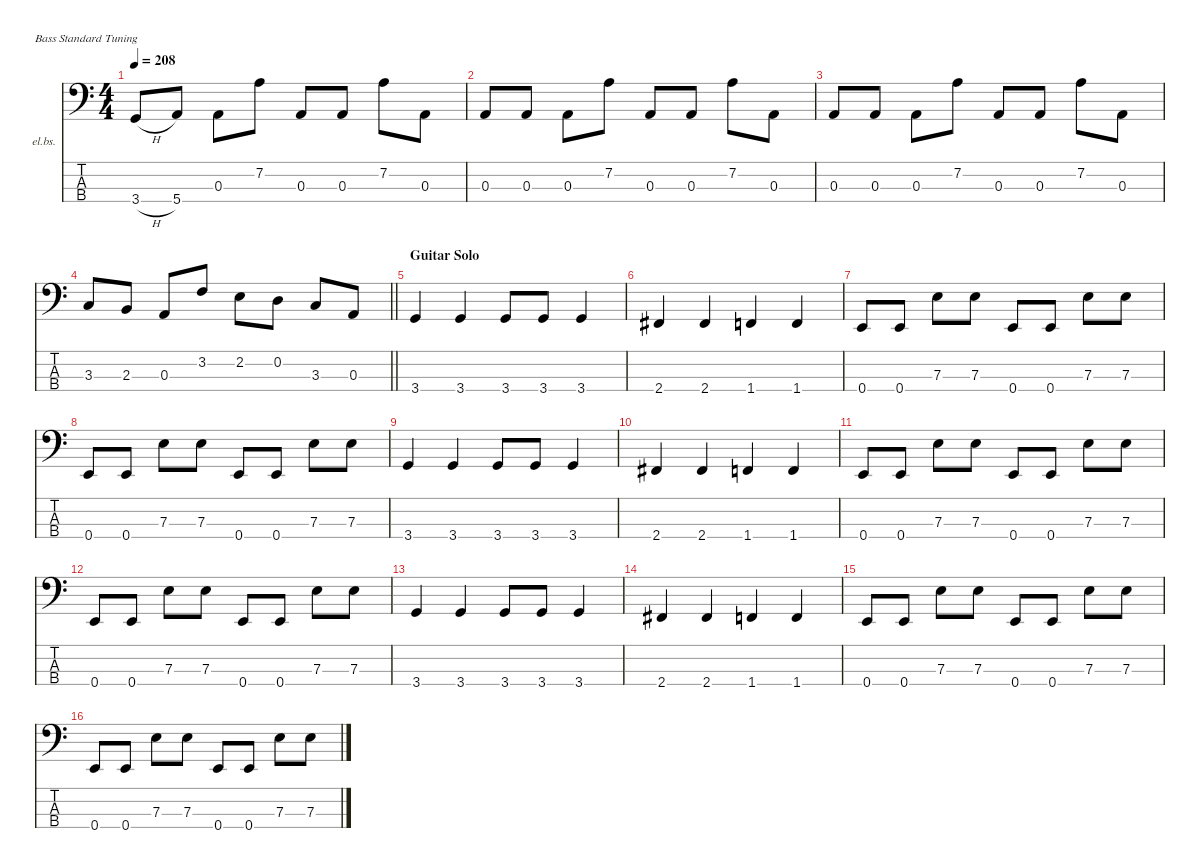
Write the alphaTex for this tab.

\defaultSystemsLayout 4
\hideDynamics
\bracketExtendMode nobrackets
\firstSystemTrackNameOrientation horizontal
\otherSystemsTrackNameOrientation horizontal
\track ("Bass" "el.bs.") {instrument electricbassfinger}
\staff {score tabs}
\tuning (G2 D2 A1 E1)
\ts (4 4)
\tempo 208
\clef f4
\ks c
3.4{h}.8{dy f} 5.4.8 0.3.8 7.2.8 0.3.8 0.3.8 7.2.8 0.3.8 |
0.3.8 0.3.8 0.3.8 7.2.8 0.3.8 0.3.8 7.2.8 0.3.8 |
0.3.8 0.3.8 0.3.8 7.2.8 0.3.8 0.3.8 7.2.8 0.3.8 |
\barLineRight lightlight
3.3.8 2.3.8 0.3.8 3.2.8 2.2.8 0.2.8 3.3.8 0.3.8 |
\section ("" "Guitar Solo")
3.4.4 3.4.4 3.4.8 3.4.8 3.4.4 |
2.4{acc #}.4 2.4{acc #}.4 1.4.4 1.4.4 |
0.4.8 0.4.8 7.3.8 7.3.8 0.4.8 0.4.8 7.3.8 7.3.8 |
0.4.8 0.4.8 7.3.8 7.3.8 0.4.8 0.4.8 7.3.8 7.3.8 |
3.4.4 3.4.4 3.4.8 3.4.8 3.4.4 |
2.4{acc #}.4 2.4{acc #}.4 1.4.4 1.4.4 |
0.4.8 0.4.8 7.3.8 7.3.8 0.4.8 0.4.8 7.3.8 7.3.8 |
0.4.8 0.4.8 7.3.8 7.3.8 0.4.8 0.4.8 7.3.8 7.3.8 |
3.4.4 3.4.4 3.4.8 3.4.8 3.4.4 |
2.4{acc #}.4 2.4{acc #}.4 1.4.4 1.4.4 |
0.4.8 0.4.8 7.3.8 7.3.8 0.4.8 0.4.8 7.3.8 7.3.8 |
0.4.8 0.4.8 7.3.8 7.3.8 0.4.8 0.4.8 7.3.8 7.3.8
